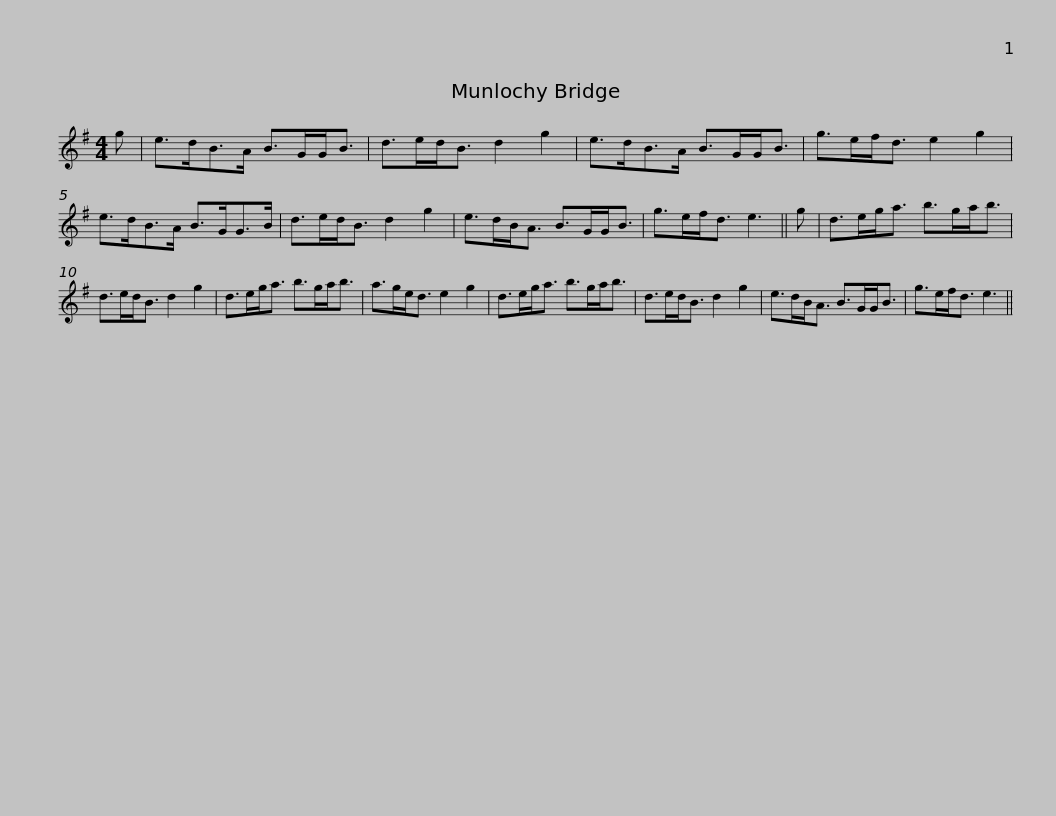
X:1
L:1/8
M:4/4
I:linebreak $
K:G
V:1 treble
V:1
 g | e>dB>A B>GG<B | d>ed<B d2 g2 | e>dB>A B>GG<B | g>ef<d e2 g2 | %5
 e>dB>A B>GG>B |$ d>ed<B d2 g2 | e>dB<A B>GG<B | g>ef<d e3 || g | %10
 d>eg<a b>ga<b | d>ed<B d2 g2 |$ d>eg<a b>ga<b | a>ge<d e2 g2 | d>eg<a b>ga<b | %15
 d>ed<B d2 g2 | e>dB<A B>GG<B |$ g>ef<d e3 || %18
